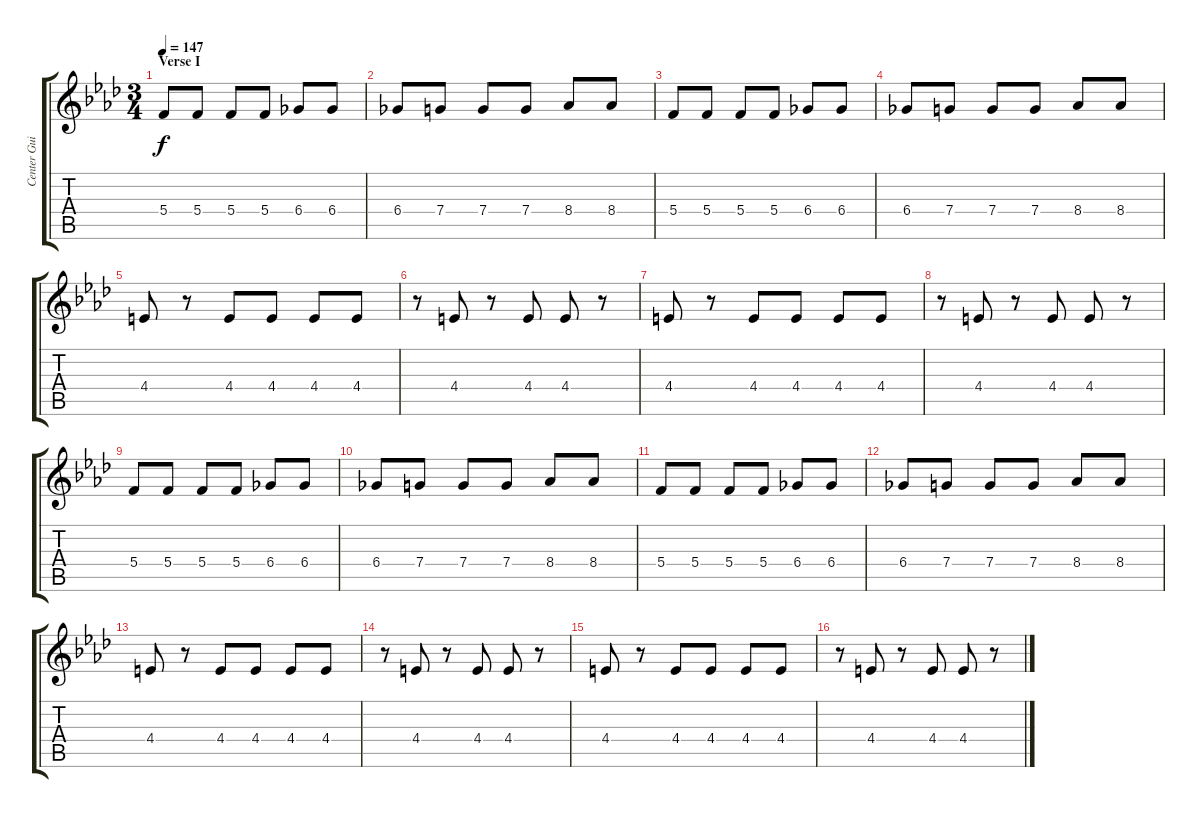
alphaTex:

\track ("Center Guitar" "Center Gui") {instrument overdrivenguitar}
\staff {score tabs}
\tuning (D4 A3 F3 C3 G2 C2) {hide}
\ts (3 4)
\section ("" "Verse I")
\tempo 147
\clef g2
\ks ab
5.4.8{dy f} 5.4.8 5.4.8 5.4.8 6.4.8 6.4.8 |
6.4.8 7.4.8 7.4.8 7.4.8 8.4.8 8.4.8 |
5.4.8 5.4.8 5.4.8 5.4.8 6.4.8 6.4.8 |
6.4.8 7.4.8 7.4.8 7.4.8 8.4.8 8.4.8 |
4.4.8 r.8 4.4.8 4.4.8 4.4.8 4.4.8 |
r.8 4.4.8 r.8 4.4.8 4.4.8 r.8 |
4.4.8 r.8 4.4.8 4.4.8 4.4.8 4.4.8 |
r.8 4.4.8 r.8 4.4.8 4.4.8 r.8 |
5.4.8 5.4.8 5.4.8 5.4.8 6.4.8 6.4.8 |
6.4.8 7.4.8 7.4.8 7.4.8 8.4.8 8.4.8 |
5.4.8 5.4.8 5.4.8 5.4.8 6.4.8 6.4.8 |
6.4.8 7.4.8 7.4.8 7.4.8 8.4.8 8.4.8 |
4.4.8 r.8 4.4.8 4.4.8 4.4.8 4.4.8 |
r.8 4.4.8 r.8 4.4.8 4.4.8 r.8 |
4.4.8 r.8 4.4.8 4.4.8 4.4.8 4.4.8 |
r.8 4.4.8 r.8 4.4.8 4.4.8 r.8
